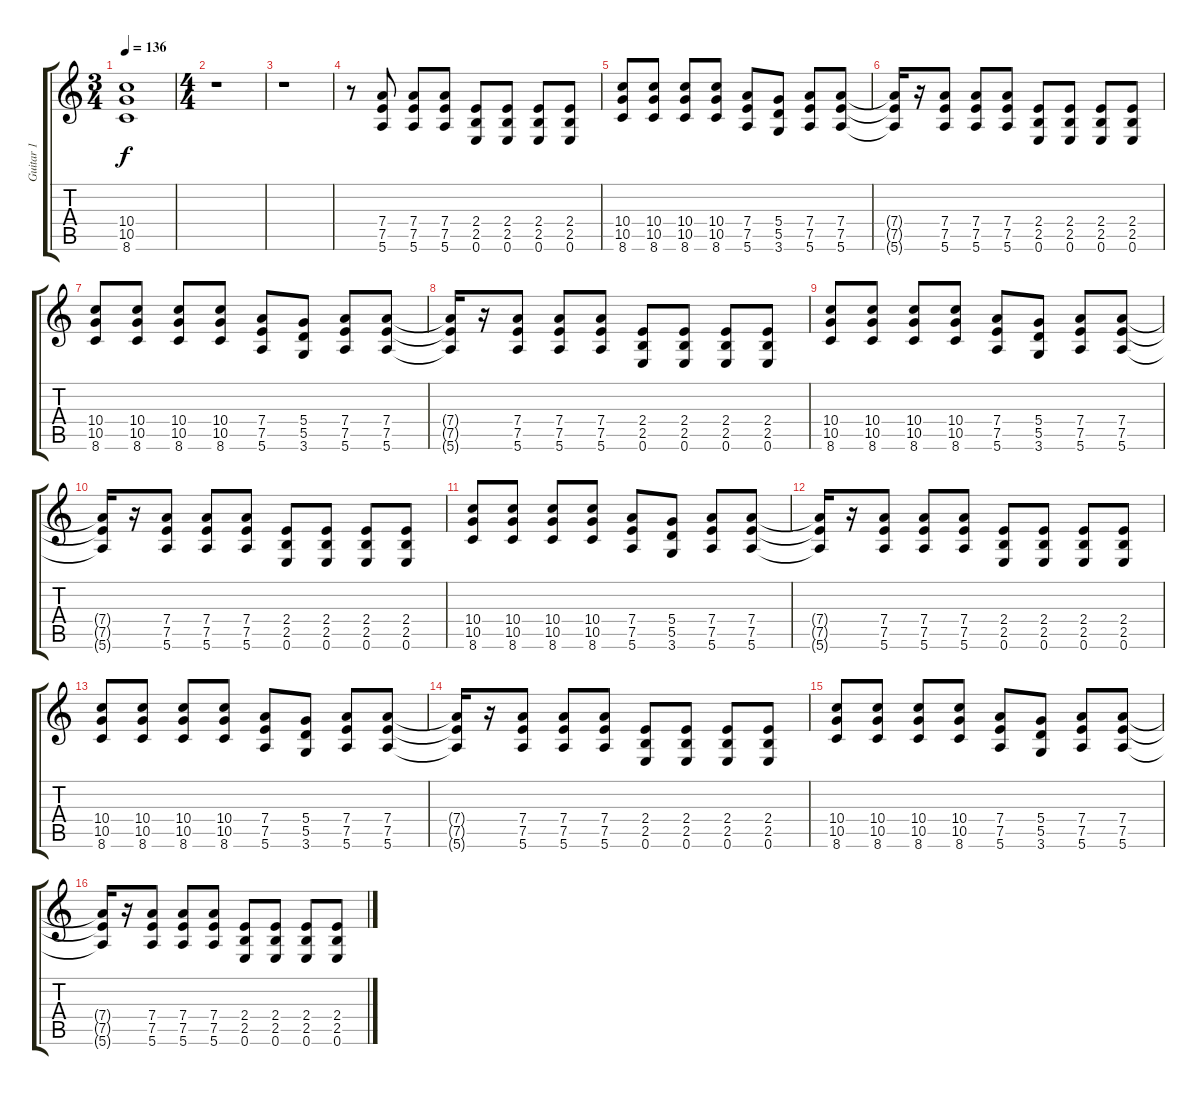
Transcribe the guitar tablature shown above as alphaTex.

\track ("Guitar 1" "Guitar 1") {instrument distortionguitar}
\staff {score tabs}
\tuning (E4 B3 G3 D3 A2 E2) {hide}
\ts (3 4)
\tempo 136
\clef g2
\ks c
(10.4{t} 10.5{t} 8.6{t}).1{dy f} |
\ts (4 4)
r.1 |
r.1 |
r.8 (7.4 7.5 5.6).8 (7.4 7.5 5.6).8 (7.4 7.5 5.6).8 (2.4 2.5 0.6).8 (2.4 2.5 0.6).8 (2.4 2.5 0.6).8 (2.4 2.5 0.6).8 |
(10.4 10.5 8.6).8 (10.4 10.5 8.6).8 (10.4 10.5 8.6).8 (10.4 10.5 8.6).8 (7.4 7.5 5.6).8 (5.4 5.5 3.6).8 (7.4 7.5 5.6).8 (7.4 7.5 5.6).8 |
(7.4{t} 7.5{t} 5.6{t}).16 r.16 (7.4 7.5 5.6).8 (7.4 7.5 5.6).8 (7.4 7.5 5.6).8 (2.4 2.5 0.6).8 (2.4 2.5 0.6).8 (2.4 2.5 0.6).8 (2.4 2.5 0.6).8 |
(10.4 10.5 8.6).8 (10.4 10.5 8.6).8 (10.4 10.5 8.6).8 (10.4 10.5 8.6).8 (7.4 7.5 5.6).8 (5.4 5.5 3.6).8 (7.4 7.5 5.6).8 (7.4 7.5 5.6).8 |
(7.4{t} 7.5{t} 5.6{t}).16 r.16 (7.4 7.5 5.6).8 (7.4 7.5 5.6).8 (7.4 7.5 5.6).8 (2.4 2.5 0.6).8 (2.4 2.5 0.6).8 (2.4 2.5 0.6).8 (2.4 2.5 0.6).8 |
(10.4 10.5 8.6).8 (10.4 10.5 8.6).8 (10.4 10.5 8.6).8 (10.4 10.5 8.6).8 (7.4 7.5 5.6).8 (5.4 5.5 3.6).8 (7.4 7.5 5.6).8 (7.4 7.5 5.6).8 |
(7.4{t} 7.5{t} 5.6{t}).16 r.16 (7.4 7.5 5.6).8 (7.4 7.5 5.6).8 (7.4 7.5 5.6).8 (2.4 2.5 0.6).8 (2.4 2.5 0.6).8 (2.4 2.5 0.6).8 (2.4 2.5 0.6).8 |
(10.4 10.5 8.6).8 (10.4 10.5 8.6).8 (10.4 10.5 8.6).8 (10.4 10.5 8.6).8 (7.4 7.5 5.6).8 (5.4 5.5 3.6).8 (7.4 7.5 5.6).8 (7.4 7.5 5.6).8 |
(7.4{t} 7.5{t} 5.6{t}).16 r.16 (7.4 7.5 5.6).8 (7.4 7.5 5.6).8 (7.4 7.5 5.6).8 (2.4 2.5 0.6).8 (2.4 2.5 0.6).8 (2.4 2.5 0.6).8 (2.4 2.5 0.6).8 |
(10.4 10.5 8.6).8 (10.4 10.5 8.6).8 (10.4 10.5 8.6).8 (10.4 10.5 8.6).8 (7.4 7.5 5.6).8 (5.4 5.5 3.6).8 (7.4 7.5 5.6).8 (7.4 7.5 5.6).8 |
(7.4{t} 7.5{t} 5.6{t}).16 r.16 (7.4 7.5 5.6).8 (7.4 7.5 5.6).8 (7.4 7.5 5.6).8 (2.4 2.5 0.6).8 (2.4 2.5 0.6).8 (2.4 2.5 0.6).8 (2.4 2.5 0.6).8 |
(10.4 10.5 8.6).8 (10.4 10.5 8.6).8 (10.4 10.5 8.6).8 (10.4 10.5 8.6).8 (7.4 7.5 5.6).8 (5.4 5.5 3.6).8 (7.4 7.5 5.6).8 (7.4 7.5 5.6).8 |
(7.4{t} 7.5{t} 5.6{t}).16 r.16 (7.4 7.5 5.6).8 (7.4 7.5 5.6).8 (7.4 7.5 5.6).8 (2.4 2.5 0.6).8 (2.4 2.5 0.6).8 (2.4 2.5 0.6).8 (2.4 2.5 0.6).8
